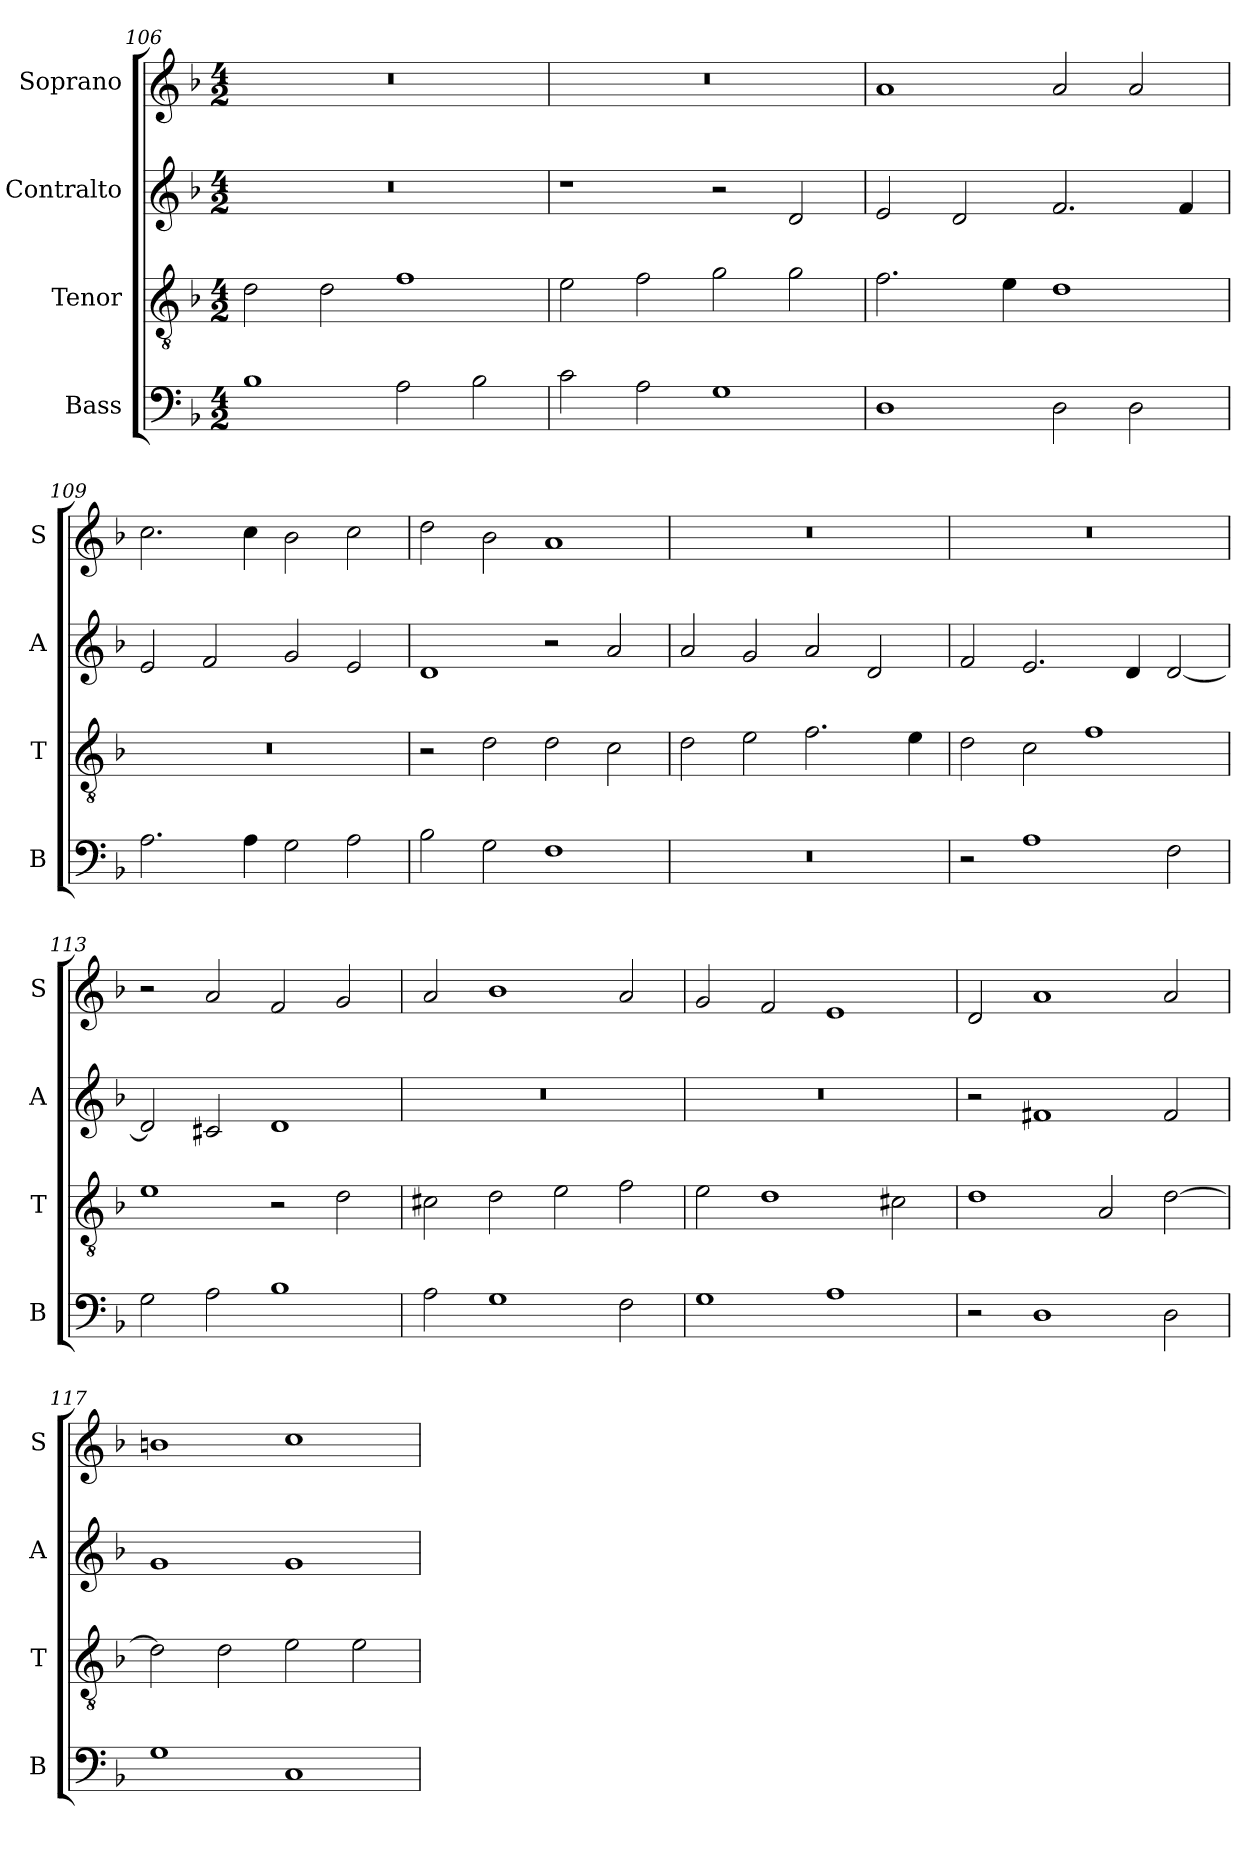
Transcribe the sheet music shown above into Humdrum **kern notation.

**kern	**kern	**kern	**kern
*part4	*part3	*part2	*part1
*staff4	*staff3	*staff2	*staff1
*I"Bass	*I"Tenor	*I"Contralto	*I"Soprano
*I'B	*I'T	*I'A	*I'S
*clefF4	*clefGv2	*clefG2	*clefG2
*k[b-]	*k[b-]	*k[b-]	*k[b-]
*F:ion	*F:ion	*F:ion	*F:ion
*M4/2	*M4/2	*M4/2	*M4/2
=106	=106	=106	=106
1B-	2d	0r	0r
.	2d	.	.
2A	1f	.	.
2B-	.	.	.
=107	=107	=107	=107
2c	2e	1r	0r
2A	2f	.	.
1G	2g	2r	.
.	2g	2d	.
=108	=108	=108	=108
1D	2.f	2e	1a
.	.	2d	.
.	4e	.	.
2D	1d	2.f	2a
2D	.	.	2a
.	.	4f	.
=109	=109	=109	=109
2.A	0r	2e	2.cc
.	.	2f	.
4A	.	.	4cc
2G	.	2g	2b-
2A	.	2e	2cc
=110	=110	=110	=110
2B-	2r	1d	2dd
2G	2d	.	2b-
1F	2d	2r	1a
.	2c	2a	.
=111	=111	=111	=111
0r	2d	2a	0r
.	2e	2g	.
.	2.f	2a	.
.	.	2d	.
.	4e	.	.
=112	=112	=112	=112
2r	2d	2f	0r
1A	2c	2.e	.
.	1f	.	.
.	.	4d	.
2F	.	[2d	.
=113	=113	=113	=113
2G	1e	2d]	2r
2A	.	2c#X	2a
1B-	2r	1d	2f
.	2d	.	2g
=114	=114	=114	=114
2A	2c#X	0r	2a
1G	2d	.	1b-
.	2e	.	.
2F	2f	.	2a
=115	=115	=115	=115
1G	2e	0r	2g
.	1d	.	2f
1A	.	.	1e
.	2c#X	.	.
=116	=116	=116	=116
2r	1d	2r	2d
1D	.	1f#X	1a
.	2A	.	.
2D	[2d	2f#	2a
=117	=117	=117	=117
1G	2d]	1g	1bn
.	2d	.	.
1C	2e	1g	1cc
.	2e	.	.
=	=	=	=
*-	*-	*-	*-
